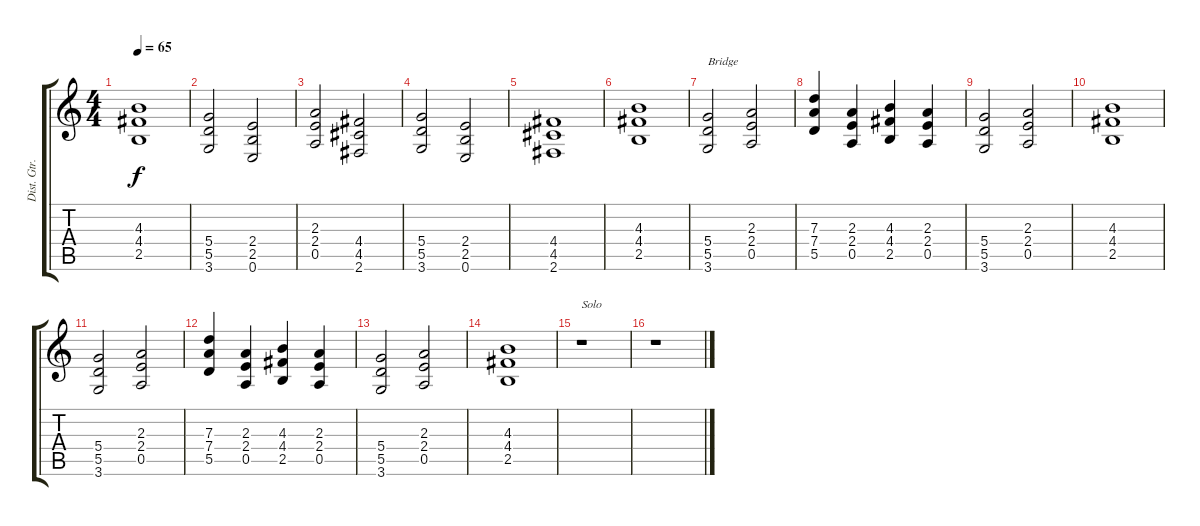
\track ("Dist. Gtr." "Dist. Gtr.") {instrument distortionguitar}
\staff {score tabs}
\tuning (E4 B3 G3 D3 A2 E2) {hide}
\ts (4 4)
\tempo 65
\clef g2
\ks c
(4.3 4.4 2.5).1{dy f} |
(5.4 5.5 3.6).2 (2.4 2.5 0.6).2 |
(2.3 2.4 0.5).2 (4.4 4.5 2.6).2 |
(5.4 5.5 3.6).2 (2.4 2.5 0.6).2 |
(4.4 4.5 2.6).1 |
(4.3 4.4 2.5).1 |
(5.4 5.5 3.6).2{txt "Bridge"} (2.3 2.4 0.5).2 |
(7.3 7.4 5.5).4 (2.3 2.4 0.5).4 (4.3 4.4 2.5).4 (2.3 2.4 0.5).4 |
(5.4 5.5 3.6).2 (2.3 2.4 0.5).2 |
(4.3 4.4 2.5).1 |
(5.4 5.5 3.6).2 (2.3 2.4 0.5).2 |
(7.3 7.4 5.5).4 (2.3 2.4 0.5).4 (4.3 4.4 2.5).4 (2.3 2.4 0.5).4 |
(5.4 5.5 3.6).2 (2.3 2.4 0.5).2 |
(4.3 4.4 2.5).1 |
r.1{txt "Solo"} |
r.1
